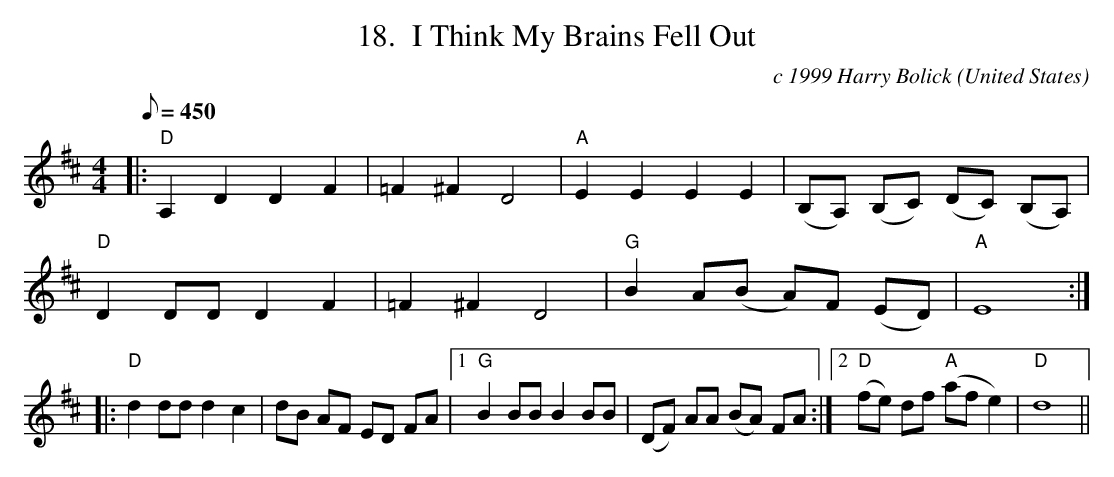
X:1
T:18.  I Think My Brains Fell Out
C:c 1999 Harry Bolick
O:United States
M:4/4
L:1/8
Q:450
K:D
|: "D" A,2 D2 D2 F2 | =F2 ^F2 D4 | "A" E2 E2 E2 E2 |  (B,A,) (B,C) (DC) (B,A,) |
"D" D2 DD D2 F2 | =F2 ^F2 D4 | "G" B2 A(B A)F (ED) | "A" E8 :|
|:"D" d2  dd d2c2 | dB AF ED FA | [1  "G" B2 BB B2 BB| (DF) AA (BA) FA :|[2  "D" (fe) df "A" (af e2) | "D"d8 ||
